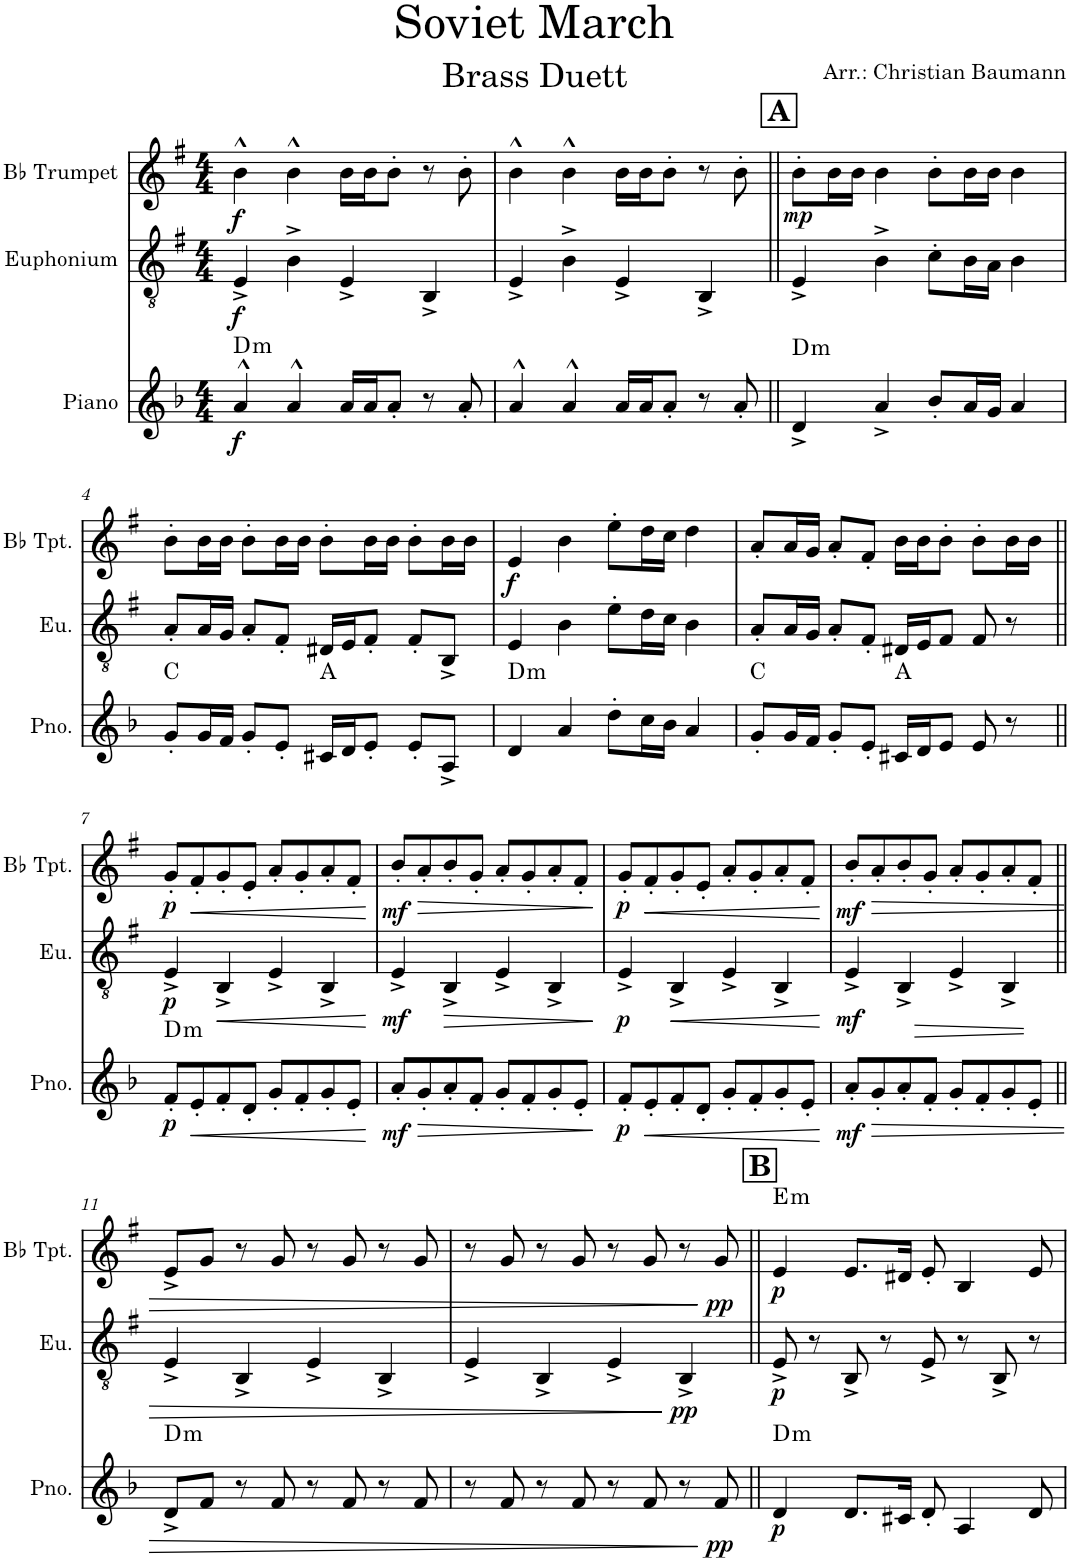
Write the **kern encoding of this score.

**kern	**dynam	**harte	**kern	**dynam	**kern	**dynam	**harte
*part3	*part3	*part3	*part2	*part2	*part1	*part1	*part1
*staff3	*staff3	*	*staff2	*staff2	*staff1	*staff1	*
*I"Piano	*	*	*I"Euphonium	*	*I"Bb Trumpet	*	*
*I'Pno.	*	*	*I'Eu.	*	*I'Bb Tpt.	*	*
*clefG2	*	*	*clefGv2	*	*clefG2	*	*
*	*	*	*Trd1c2	*	*Trd1c2	*	*
*k[b-]	*	*	*k[f#]	*	*k[f#]	*	*
*M4/4	*	*	*M4/4	*	*M4/4	*	*
=1	=1	=1	=1	=1	=1	=1	=1
!	!LO:DY:b	!LO:H:kt=m	!	!LO:DY:b	!	!LO:DY:b	!
4a^^/	f	D:min	4E^/	f	4b^^\	f	.
4a^^/	.	.	4B^\	.	4b^^\	.	.
16a/LL	.	.	4E^/	.	16b\LL	.	.
16a/J	.	.	.	.	16b\J	.	.
8a'/J	.	.	.	.	8b'\J	.	.
8r	.	.	4BB^/	.	8r	.	.
8a'/	.	.	.	.	8b'\	.	.
=2	=2	=2	=2	=2	=2	=2	=2
4a^^/	.	.	4E^/	.	4b^^\	.	.
4a^^/	.	.	4B^\	.	4b^^\	.	.
16a/LL	.	.	4E^/	.	16b\LL	.	.
16a/J	.	.	.	.	16b\J	.	.
8a'/J	.	.	.	.	8b'\J	.	.
8r	.	.	4BB^/	.	8r	.	.
8a'/	.	.	.	.	8b'\	.	.
!!LO:REH:place=s1:a:B:cj:fs=14:t=A
=3||	=3||	=3||	=3||	=3||	=3||	=3||	=3||
!	!	!LO:H:kt=m	!	!	!	!LO:DY:b	!
4d^/	.	D:min	4E^/	.	8b'\L	mp	.
.	.	.	.	.	16b\L	.	.
.	.	.	.	.	16b\JJ	.	.
4a^/	.	.	4B^\	.	4b\	.	.
8b-'/L	.	.	8c'\L	.	8b'\L	.	.
16a/L	.	.	16B\L	.	16b\L	.	.
16g/JJ	.	.	16A\JJ	.	16b\JJ	.	.
4a/	.	.	4B\	.	4b\	.	.
!!LO:LB:g=z
=4	=4	=4	=4	=4	=4	=4	=4
8g'/L	.	C:maj	8A'/L	.	8b'\L	.	.
16g/L	.	.	16A/L	.	16b\L	.	.
16f/JJ	.	.	16G/JJ	.	16b\JJ	.	.
8g'/L	.	.	8A'/L	.	8b'\L	.	.
8e'/J	.	.	8F#'/J	.	16b\L	.	.
.	.	.	.	.	16b\JJ	.	.
16c#X/LL	.	A:maj	16D#X/LL	.	8b'\L	.	.
16d/J	.	.	16E/J	.	.	.	.
8e'/J	.	.	8F#'/J	.	16b\L	.	.
.	.	.	.	.	16b\JJ	.	.
8e'/L	.	.	8F#'/L	.	8b'\L	.	.
8A^/J	.	.	8BB^/J	.	16b\L	.	.
.	.	.	.	.	16b\JJ	.	.
=5	=5	=5	=5	=5	=5	=5	=5
!	!	!LO:H:kt=m	!	!	!	!LO:DY:b	!
4d/	.	D:min	4E/	.	4e/	f	.
4a/	.	.	4B\	.	4b\	.	.
8dd'\L	.	.	8e'\L	.	8ee'\L	.	.
16cc\L	.	.	16d\L	.	16dd\L	.	.
16b-\JJ	.	.	16c\JJ	.	16cc\JJ	.	.
4a/	.	.	4B\	.	4dd\	.	.
=6	=6	=6	=6	=6	=6	=6	=6
8g'/L	.	C:maj	8A'/L	.	8a'/L	.	.
16g/L	.	.	16A/L	.	16a/L	.	.
16f/JJ	.	.	16G/JJ	.	16g/JJ	.	.
8g'/L	.	.	8A'/L	.	8a'/L	.	.
8e'/J	.	.	8F#'/J	.	8f#'/J	.	.
16c#X/LL	.	A:maj	16D#X/LL	.	16b\LL	.	.
16d/J	.	.	16E/J	.	16b\J	.	.
8e/J	.	.	8F#/J	.	8b'\J	.	.
8e/	.	.	8F#/	.	8b'\L	.	.
8r	.	.	8r	.	16b\L	.	.
.	.	.	.	.	16b\JJ	.	.
!!LO:LB:g=z
=7||	=7||	=7||	=7||	=7||	=7||	=7||	=7||
!	!LO:DY:b	!LO:H:kt=m	!	!LO:DY:b	!	!LO:DY:b	!
8f'/L	p	D:min	4E^/	p	8g'/L	p	.
!	!LO:HP:b	!	!	!	!	!LO:HP:b	!
8e'/	<	.	.	.	8f#'/	<	.
!	!	!	!	!LO:HP:b	!	!	!
8f'/	.	.	4BB^/	<	8g'/	.	.
8d'/J	.	.	.	.	8e'/J	.	.
8g'/L	.	.	4E^/	.	8a'/L	.	.
8f'/	.	.	.	.	8g'/	.	.
8g'/	.	.	4BB^/	.	8a'/	.	.
8e'/J	.	.	.	.	8f#'/J	.	.
.	[	.	.	[	.	[	.
=8	=8	=8	=8	=8	=8	=8	=8
!	!LO:DY:b	!	!	!LO:DY:b	!	!LO:DY:b	!
8a'/L	mf	.	4E^/	mf	8b'/L	mf	.
!	!LO:HP:b	!	!	!	!	!LO:HP:b	!
8g'/	>	.	.	.	8a'/	>	.
!	!	!	!	!LO:HP:b	!	!	!
8a'/	.	.	4BB^/	>	8b'/	.	.
8f'/J	.	.	.	.	8g'/J	.	.
8g'/L	.	.	4E^/	.	8a'/L	.	.
8f'/	.	.	.	.	8g'/	.	.
8g'/	.	.	4BB^/	.	8a'/	.	.
8e'/J	.	.	.	.	8f#'/J	.	.
.	]	.	.	]	.	]	.
=9	=9	=9	=9	=9	=9	=9	=9
!	!LO:DY:b	!	!	!LO:DY:b	!	!LO:DY:b	!
8f'/L	p	.	4E^/	p	8g'/L	p	.
!	!LO:HP:b	!	!	!	!	!LO:HP:b	!
8e'/	<	.	.	.	8f#'/	<	.
!	!	!	!	!LO:HP:b	!	!	!
8f'/	.	.	4BB^/	<	8g'/	.	.
8d'/J	.	.	.	.	8e'/J	.	.
8g'/L	.	.	4E^/	.	8a'/L	.	.
8f'/	.	.	.	.	8g'/	.	.
8g'/	.	.	4BB^/	.	8a'/	.	.
8e'/J	.	.	.	.	8f#'/J	.	.
.	[	.	.	[	.	[	.
=10	=10	=10	=10	=10	=10	=10	=10
!	!LO:DY:b	!	!	!LO:DY:b	!	!LO:DY:b	!
8a'/L	mf	.	4E^/	mf	8b'/L	mf	.
!	!LO:HP:b	!	!	!	!	!LO:HP:b	!
8g'/	>	.	.	.	8a'/	>	.
!	!	!	!	!LO:HP:b	!	!	!
8a'/	.	.	4BB^/	>	8b'/	.	.
8f'/J	.	.	.	.	8g'/J	.	.
8g'/L	.	.	4E^/	.	8a'/L	.	.
8f'/	.	.	.	.	8g'/	.	.
8g'/	.	.	4BB^/	.	8a'/	.	.
8e'/J	.	.	.	.	8f#'/J	.	.
!!LO:LB:g=z
=11||	=11||	=11||	=11||	=11||	=11||	=11||	=11||
!	!	!LO:H:kt=m	!	!	!	!	!
8d^/L	.	D:min	4E^/	.	8e^/L	.	.
8f/J	.	.	.	.	8g/J	.	.
8r	.	.	4BB^/	.	8r	.	.
8f/	.	.	.	.	8g/	.	.
8r	.	.	4E^/	.	8r	.	.
8f/	.	.	.	.	8g/	.	.
8r	.	.	4BB^/	.	8r	.	.
8f/	.	.	.	.	8g/	.	.
=12	=12	=12	=12	=12	=12	=12	=12
8r	.	.	4E^/	.	8r	.	.
8f/	.	.	.	.	8g/	.	.
8r	.	.	4BB^/	.	8r	.	.
8f/	.	.	.	.	8g/	.	.
8r	.	.	4E^/	.	8r	.	.
8f/	.	.	.	.	8g/	.	.
!	!	!	!	!LO:DY:n=1:b	!	!	!
8r	.	.	4BB^/	] pp	8r	.	.
!	!LO:DY:n=1:b	!	!	!	!	!LO:DY:n=1:b	!
8f/	] pp	.	.	.	8g/	] pp	.
!!LO:REH:place=s1:a:B:cj:fs=14:t=B
=13||	=13||	=13||	=13||	=13||	=13||	=13||	=13||
!	!LO:DY:b	!LO:H:kt=m	!	!LO:DY:b	!	!LO:DY:b	!LO:H:kt=m
4d/	p	D:min	8E^/	p	4e/	p	E:min
.	.	.	8r	.	.	.	.
8.d/L	.	.	8BB^/	.	8.e/L	.	.
.	.	.	8r	.	.	.	.
16c#X/Jk	.	.	.	.	16d#X/Jk	.	.
8d'/	.	.	8E^/	.	8e'/	.	.
4A/	.	.	8r	.	4B/	.	.
.	.	.	8BB^/	.	.	.	.
8d/	.	.	8r	.	8e/	.	.
=	=	=	=	=	=	=	=
*-	*-	*-	*-	*-	*-	*-	*-
